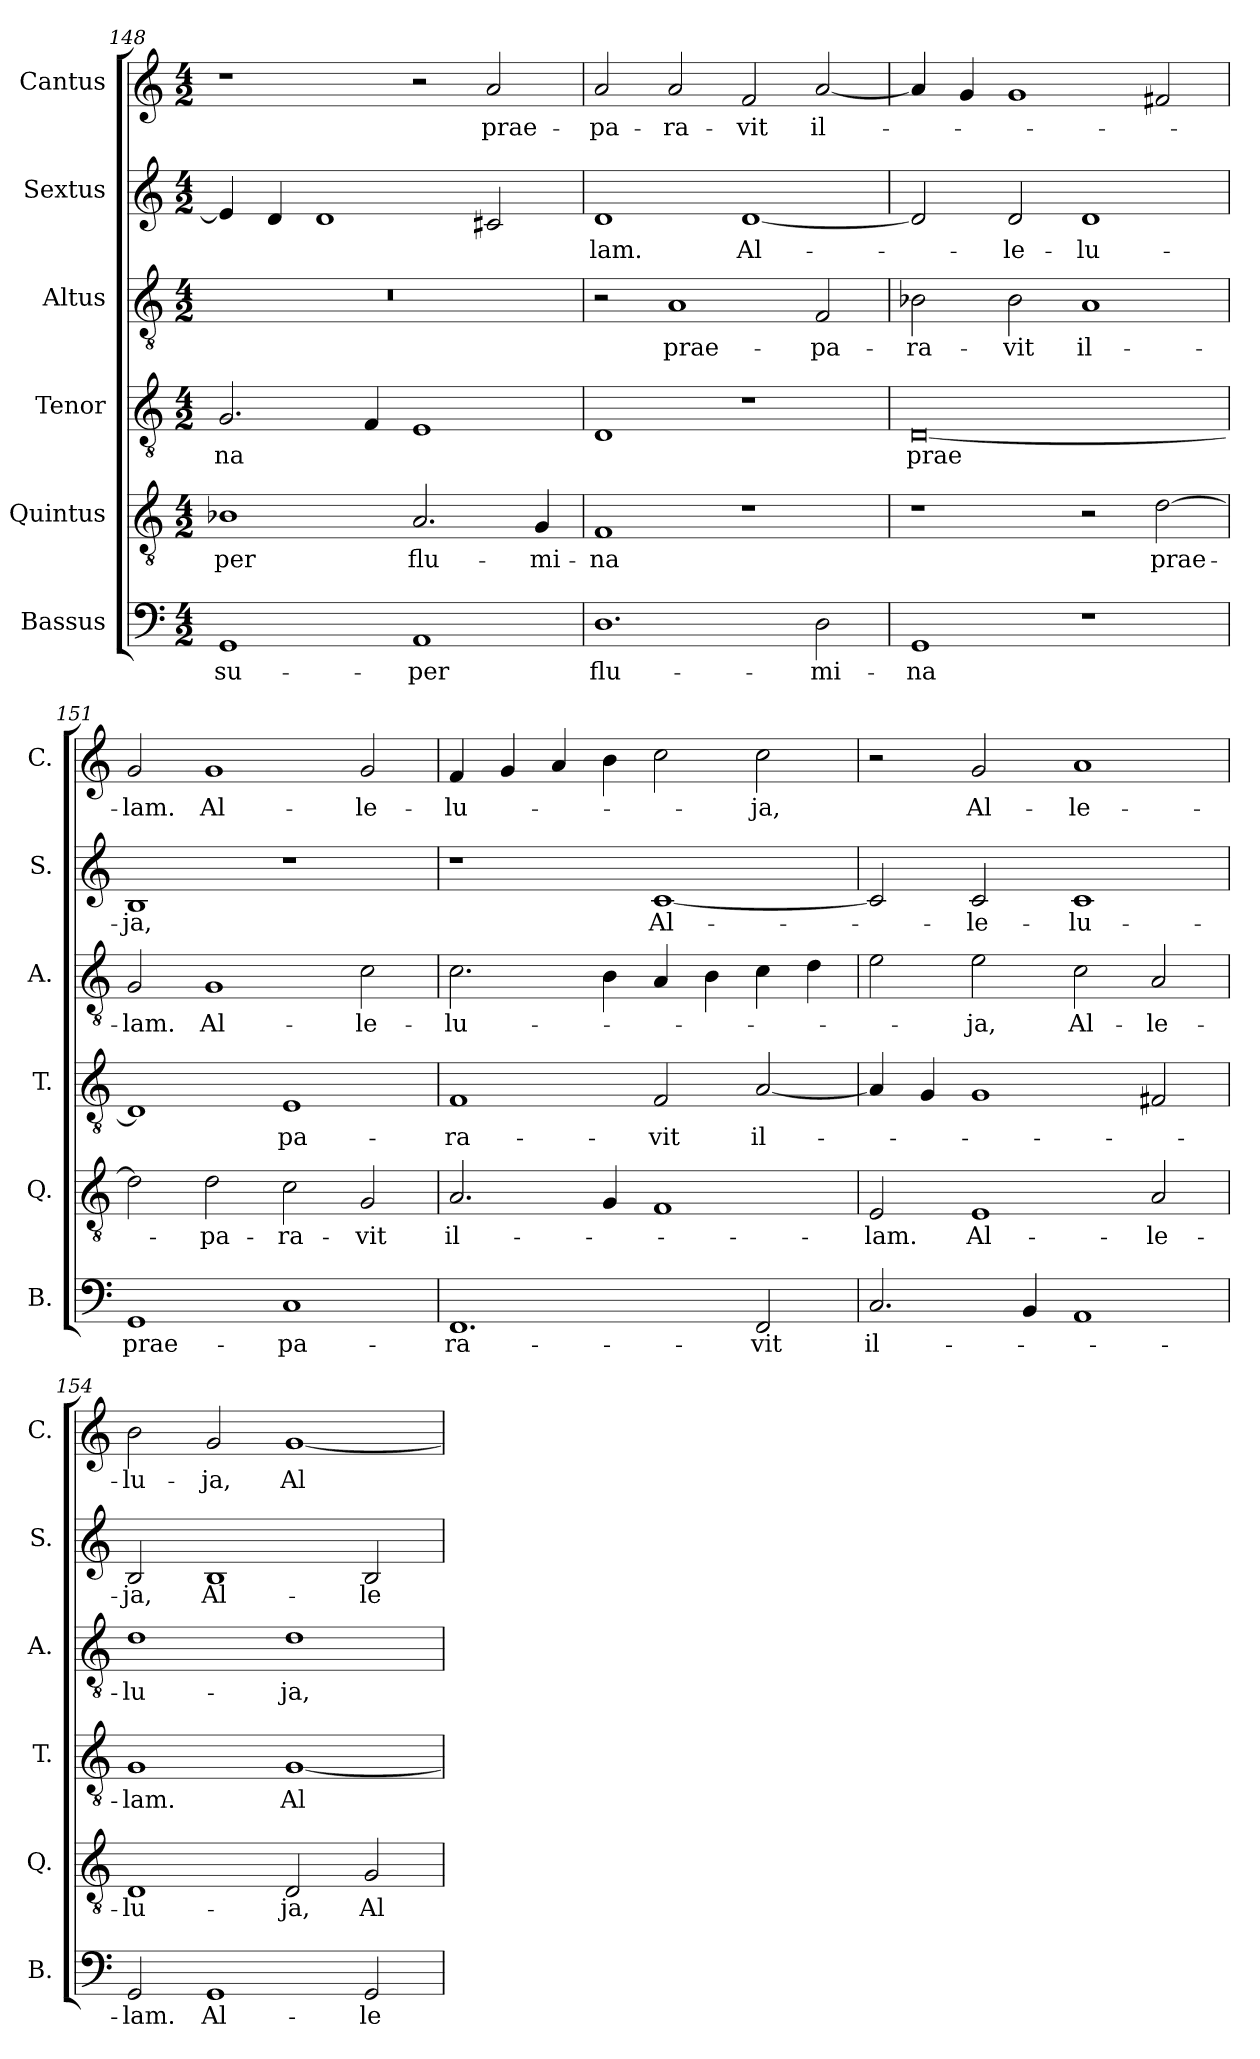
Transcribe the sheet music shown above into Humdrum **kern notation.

**kern	**text	**kern	**text	**kern	**text	**kern	**text	**kern	**text	**kern	**text
*part6	*part6	*part5	*part5	*part4	*part4	*part3	*part3	*part2	*part2	*part1	*part1
*staff6	*staff6	*staff5	*staff5	*staff4	*staff4	*staff3	*staff3	*staff2	*staff2	*staff1	*staff1
*I"Bassus	*	*I"Quintus	*	*I"Tenor	*	*I"Altus	*	*I"Sextus	*	*I"Cantus	*
*I'B.	*	*I'Q.	*	*I'T.	*	*I'A.	*	*I'S.	*	*I'C.	*
*clefF4	*	*clefGv2	*	*clefGv2	*	*clefGv2	*	*clefG2	*	*clefG2	*
*k[]	*	*k[]	*	*k[]	*	*k[]	*	*k[]	*	*k[]	*
*M4/2	*	*M4/2	*	*M4/2	*	*M4/2	*	*M4/2	*	*M4/2	*
=148	=148	=148	=148	=148	=148	=148	=148	=148	=148	=148	=148
1GG	su-	1B-X	-per	2.G/	-na	0r	.	4e/]	.	1r	.
.	.	.	.	.	.	.	.	4d/	.	.	.
.	.	.	.	.	.	.	.	1d	.	.	.
.	.	.	.	4F/	.	.	.	.	.	.	.
1AA	-per	2.A/	flu-	1E	.	.	.	.	.	2r	.
.	.	.	.	.	.	.	.	2c#X/	.	2a/	prae-
.	.	4G/	-mi-	.	.	.	.	.	.	.	.
=149	=149	=149	=149	=149	=149	=149	=149	=149	=149	=149	=149
1.D	flu-	1F	-na	1D	.	2r	.	1d	-lam.	2a/	pa-
.	.	.	.	.	.	1A	prae-	.	.	2a/	-ra-
.	.	1r	.	1r	.	.	.	[1d	Al-	2f/	-vit
2D\	-mi-	.	.	.	.	2F/	-pa-	.	.	[2a/	il-
=150	=150	=150	=150	=150	=150	=150	=150	=150	=150	=150	=150
1GG	-na	1r	.	[0D	prae	2B-X\	-ra-	2d/]	.	4a/]	.
.	.	.	.	.	.	.	.	.	.	4g/	.
.	.	.	.	.	.	2B-\	-vit	2d/	-le-	1g	.
1r	.	2r	.	.	.	1A	il-	1d	-lu-	.	.
.	.	[2d\	prae-	.	.	.	.	.	.	2f#X/	.
=151	=151	=151	=151	=151	=151	=151	=151	=151	=151	=151	=151
1GG	prae-	2d\]	.	1D]	.	2G/	-lam.	1B	-ja,	2g/	-lam.
.	.	2d\	-pa-	.	.	1G	Al-	.	.	1g	Al-
1C	-pa-	2c\	-ra-	1E	pa-	.	.	1r	.	.	.
.	.	2G/	-vit	.	.	2c\	-le-	.	.	2g/	-le-
=152	=152	=152	=152	=152	=152	=152	=152	=152	=152	=152	=152
1.FF	-ra-	2.A/	il-	1F	-ra-	2.c\	-lu-	1r	.	4f/	-lu-
.	.	.	.	.	.	.	.	.	.	4g/	.
.	.	.	.	.	.	.	.	.	.	4a/	.
.	.	4G/	.	.	.	4B\	.	.	.	4b\	.
.	.	1F	.	2F/	-vit	4A/	.	[1c	Al-	2cc\	.
.	.	.	.	.	.	4B\	.	.	.	.	.
2FF/	-vit	.	.	[2A/	il-	4c\	.	.	.	2cc\	-ja,
.	.	.	.	.	.	4d\	.	.	.	.	.
=153	=153	=153	=153	=153	=153	=153	=153	=153	=153	=153	=153
2.C/	il-	2E/	-lam.	4A/]	.	2e\	.	2c/]	.	2r	.
.	.	.	.	4G/	.	.	.	.	.	.	.
.	.	1E	Al-	1G	.	2e\	-ja,	2c/	-le-	2g/	Al-
4BB/	.	.	.	.	.	.	.	.	.	.	.
1AA	.	.	.	.	.	2c\	Al-	1c	-lu-	1a	-le-
.	.	2A/	-le-	2F#X/	.	2A/	-le-	.	.	.	.
!!LO:LB:g=z
=154	=154	=154	=154	=154	=154	=154	=154	=154	=154	=154	=154
2GG/	-lam.	1D	-lu-	1G	-lam.	1d	-lu-	2B/	-ja,	2b\	-lu-
1GG	Al-	.	.	.	.	.	.	1B	Al-	2g/	-ja,
.	.	2D/	-ja,	[1G	Al-	1d	-ja,	.	.	[1g	Al-
2GG/	-le-	2G/	Al-	.	.	.	.	2B/	-le-	.	.
=	=	=	=	=	=	=	=	=	=	=	=
*-	*-	*-	*-	*-	*-	*-	*-	*-	*-	*-	*-
